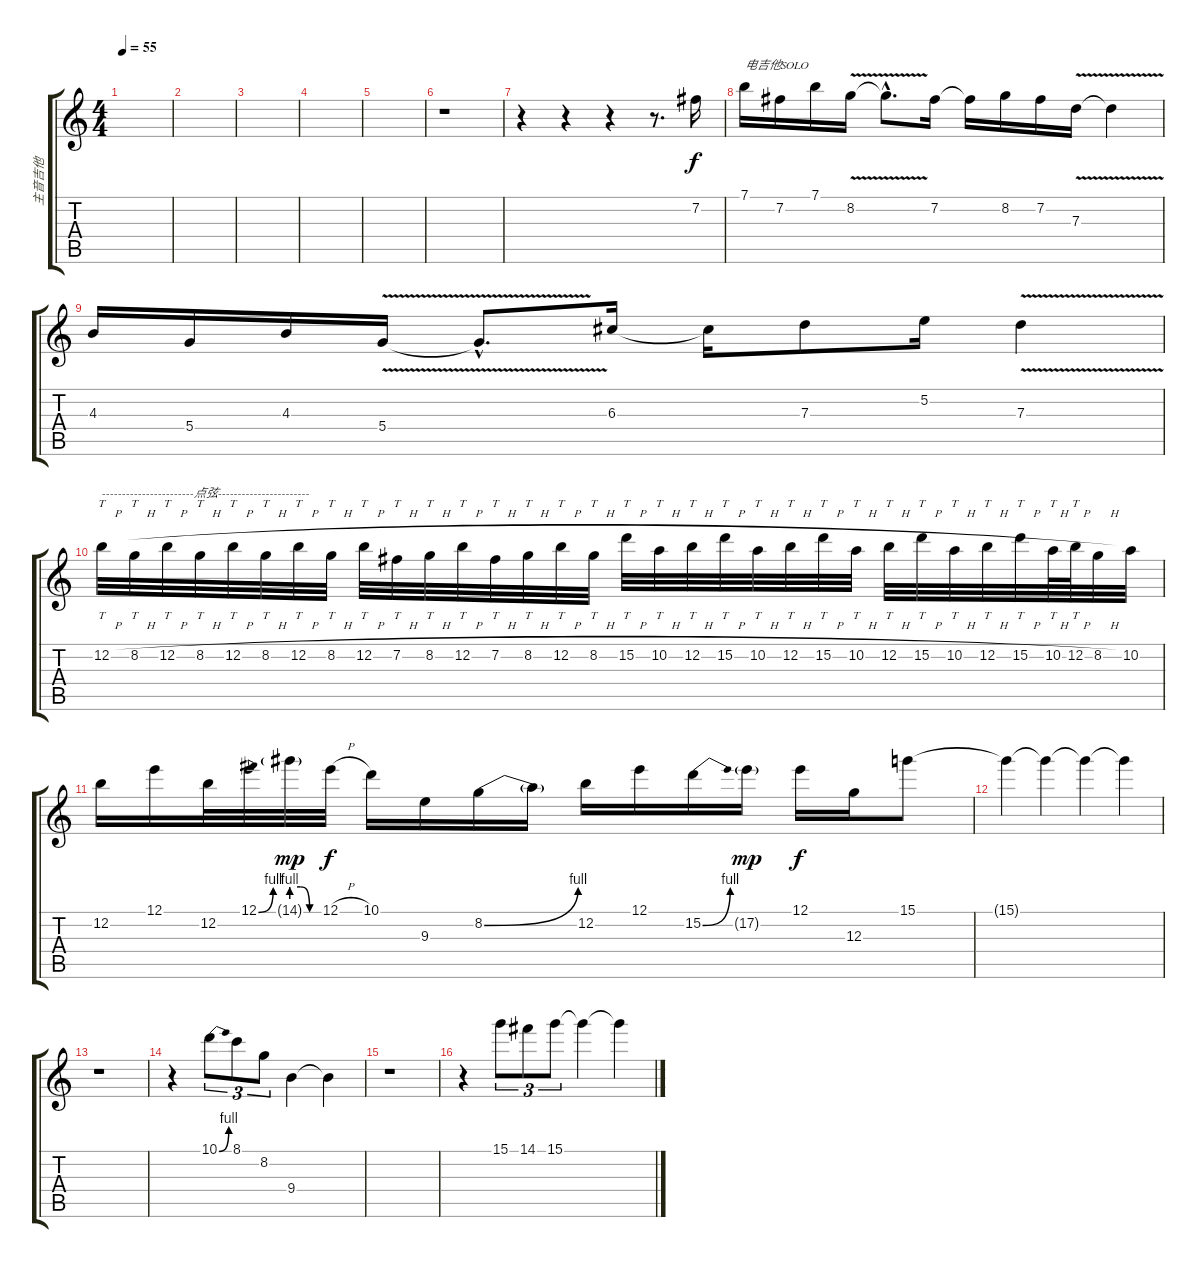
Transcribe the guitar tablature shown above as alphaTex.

\track ("主音吉他" "主音吉他") {instrument distortionguitar}
\staff {score tabs}
\tuning (E4 B3 G3 D3 A2 E2) {hide}
\ts (4 4)
\tempo 55
\clef g2
\ks c
|
|
|
|
|
r.1 |
r.4 r.4 r.4 r.8{d} 7.2.16 |
7.1.16{txt "电吉他SOLO"} 7.2.16 7.1.16 8.2{v}.16 8.2{hac t}.8{d} 7.2.16 7.2{t}.16 8.2.16 7.2.16 7.3{v}.16 7.3{t}.4 |
4.3.16 5.4.16 4.3.16 5.4{v}.16 5.4{hac t}.8{d} 6.3.16 6.3{t}.16 7.3.8 5.2.16 7.3{v}.4 |
12.2{h}.32{tt txt "-----------------------点弦-----------------------"} 8.2{h}.32{tt} 12.2{h}.32{tt} 8.2{h}.32{tt} 12.2{h}.32{tt} 8.2{h}.32{tt} 12.2{h}.32{tt} 8.2{h}.32{tt} 12.2{h}.32{tt} 7.2{h}.32{tt} 8.2{h}.32{tt} 12.2{h}.32{tt} 7.2{h}.32{tt} 8.2{h}.32{tt} 12.2{h}.32{tt} 8.2{h}.32{tt} 15.2{h}.32{tt} 10.2{h}.32{tt} 12.2{h}.32{tt} 15.2{h}.32{tt} 10.2{h}.32{tt} 12.2{h}.32{tt} 15.2{h}.32{tt} 10.2{h}.32{tt} 12.2{h}.32{tt} 15.2{h}.32{tt} 10.2{h}.32{tt} 12.2{h}.32{tt} 15.2{h}.32{tt} 10.2{h}.64{tt} 12.2{h}.64{tt} 8.2{h}.32 10.2.32 |
12.2.16 12.1.16 12.2.32 12.1{be (bend 0 0 60 4)}.32 14.1{be (custom 0 4 20 4 40 0 60 0) g}.32{dy mp} 12.1{h}.32{dy f} 10.1.16 9.3.16 8.2{be (bend 0 0 60 4)}.16 8.2{t}.16 12.2.16 12.1.16 15.2{be (bend 0 0 60 4)}.16 17.2{g}.16{dy mp} 12.1.16{dy f} 12.3.16 15.1.8 |
15.1{t}.4 15.1{t}.4 15.1{t}.4 15.1{t}.4 |
r.1 |
r.4 10.1{be (bend 0 0 60 4)}.8{tu (3 2)} 8.1.8{tu (3 2)} 8.2.8{tu (3 2)} 9.4.4 9.4{t}.4 |
r.1 |
r.4 15.1.8{tu (3 2)} 14.1.8{tu (3 2)} 15.1.8{tu (3 2)} 15.1{t}.4 15.1{t}.4
